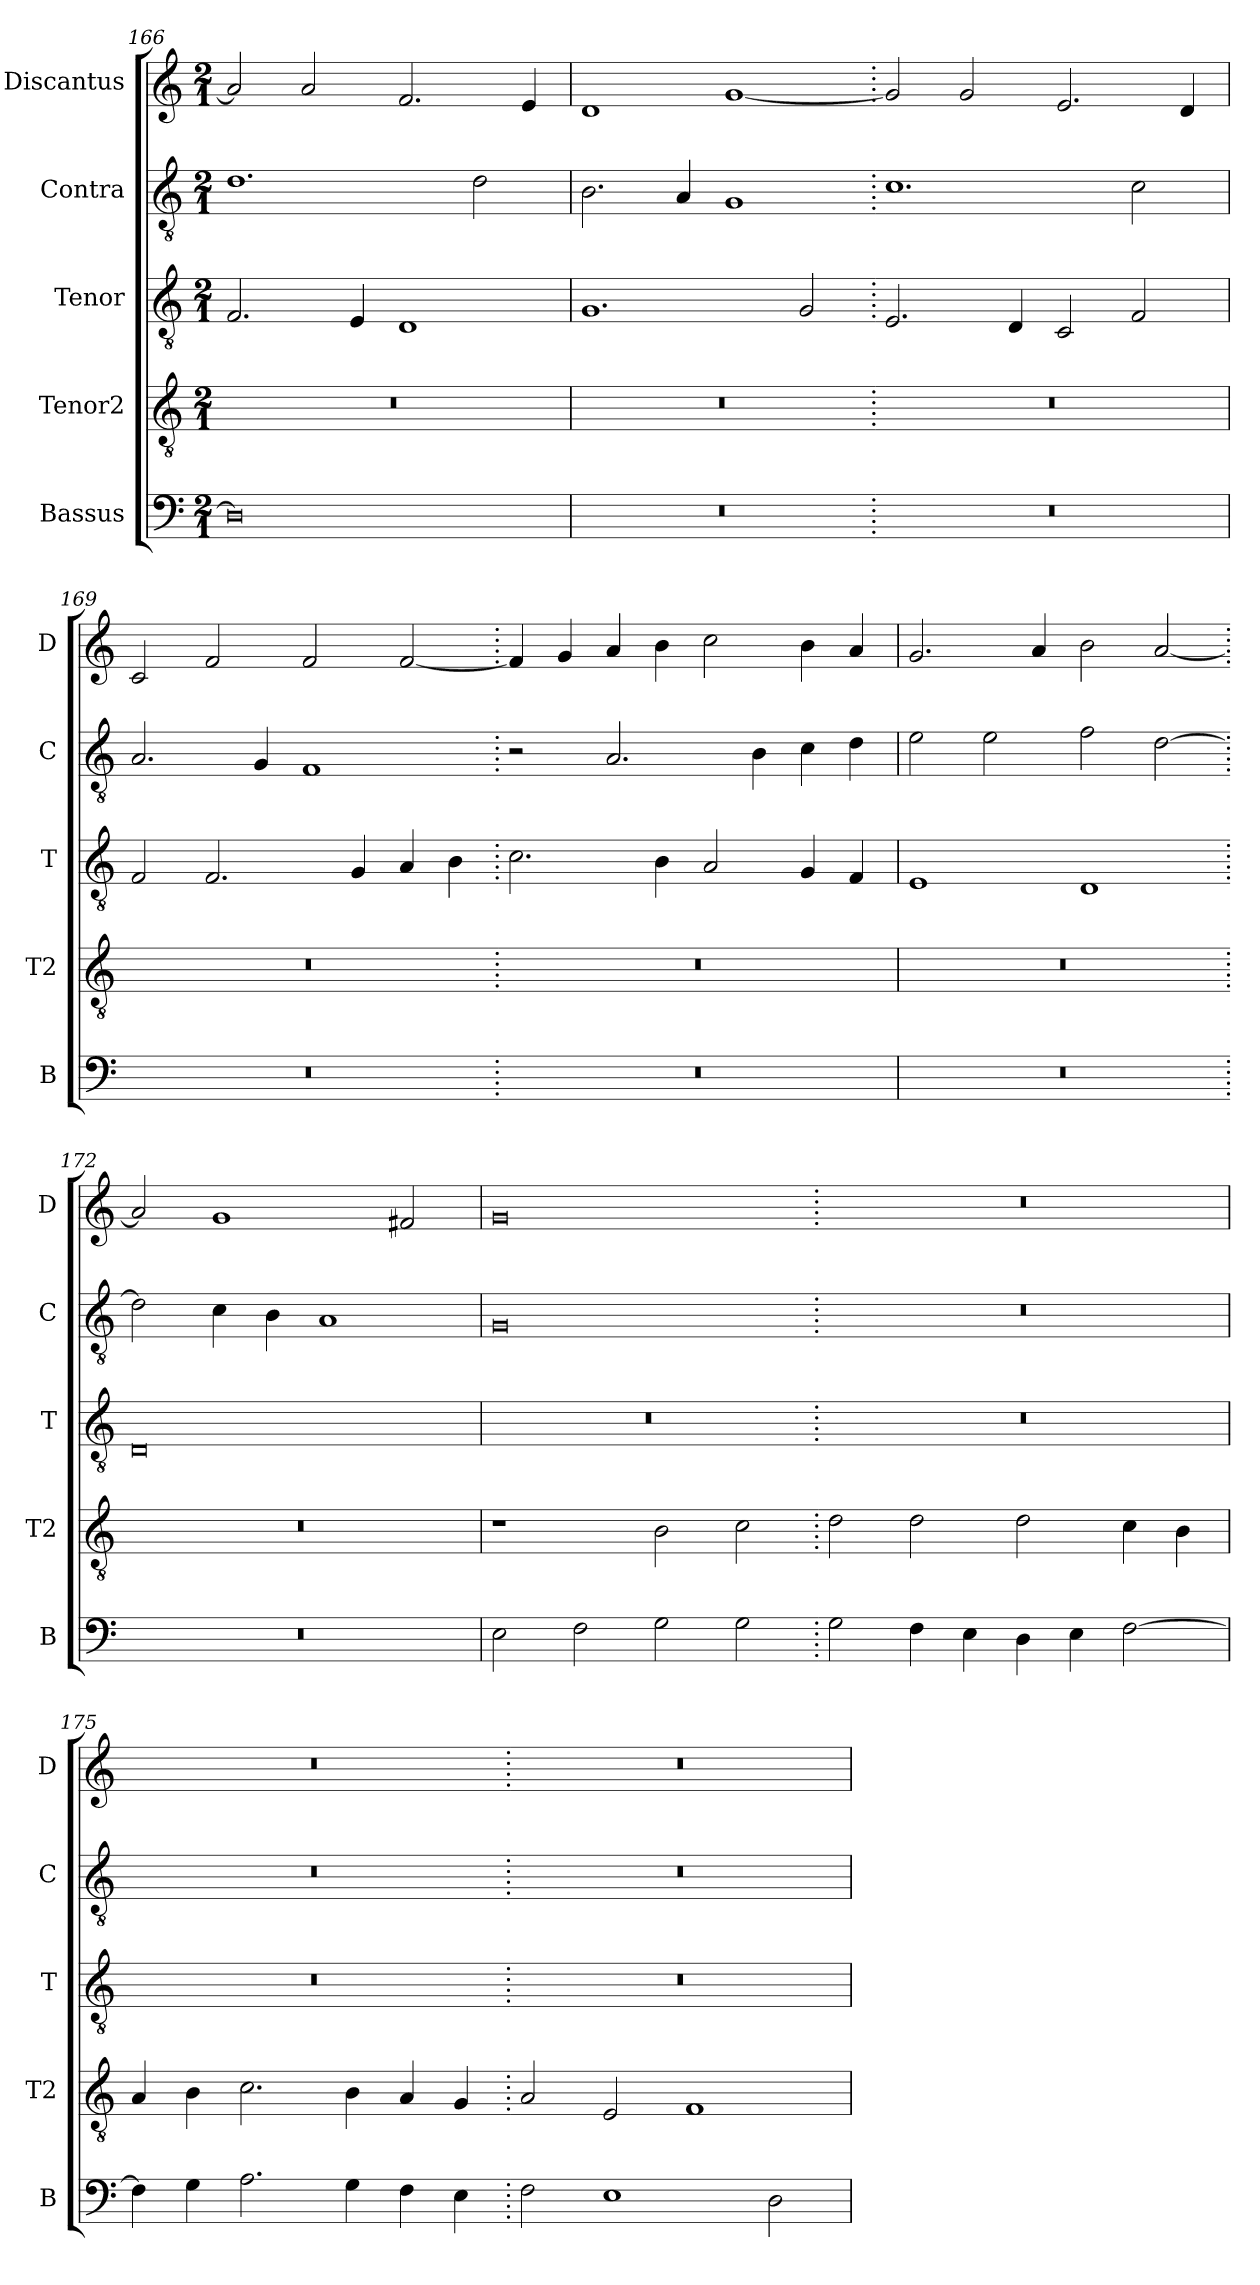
**kern	**kern	**kern	**kern	**kern
*part5	*part4	*part3	*part2	*part1
*staff5	*staff4	*staff3	*staff2	*staff1
*I"Bassus	*I"Tenor2	*I"Tenor	*I"Contra	*I"Discantus
*I'B	*I'T2	*I'T	*I'C	*I'D
*clefF4	*clefGv2	*clefGv2	*clefGv2	*clefG2
*k[]	*k[]	*k[]	*k[]	*k[]
*M2/1	*M2/1	*M2/1	*M2/1	*M2/1
=166	=166	=166	=166	=166
0D]	0r	2.F/	1.d	2a/]
.	.	.	.	2a/
.	.	4E/	.	.
.	.	1D	.	2.f/
.	.	.	2d\	.
.	.	.	.	4e/
=167	=167	=167	=167	=167
0r	0r	1.G	2.B\	1d
.	.	.	4A/	.
.	.	.	1G	[1g
.	.	2G/	.	.
=168.	=168.	=168.	=168.	=168.
0r	0r	2.E/	1.c	2g/]
.	.	.	.	2g/
.	.	4D/	.	.
.	.	2C/	.	2.e/
.	.	2F/	2c\	.
.	.	.	.	4d/
=169	=169	=169	=169	=169
0r	0r	2F/	2.A/	2c/
.	.	2.F/	.	2f/
.	.	.	4G/	.
.	.	.	1F	2f/
.	.	4G/	.	.
.	.	4A/	.	[2f/
.	.	4B\	.	.
=170.	=170.	=170.	=170.	=170.
0r	0r	2.c\	2r	4f/]
.	.	.	.	4g/
.	.	.	2.A/	4a/
.	.	4B\	.	4b\
.	.	2A/	.	2cc\
.	.	.	4B\	.
.	.	4G/	4c\	4b\
.	.	4F/	4d\	4a/
=171	=171	=171	=171	=171
0r	0r	1E	2e\	2.g/
.	.	.	2e\	.
.	.	.	.	4a/
.	.	1D	2f\	2b\
.	.	.	[2d\	[2a/
=172.	=172.	=172.	=172.	=172.
0r	0r	0D	2d\]	2a/]
.	.	.	4c\	1g
.	.	.	4B\	.
.	.	.	1A	.
.	.	.	.	2f#X/
=173	=173	=173	=173	=173
2E\	1r	0r	0G	0g
2F\	.	.	.	.
2G\	2B\	.	.	.
2G\	2c\	.	.	.
=174.	=174.	=174.	=174.	=174.
2G\	2d\	0r	0r	0r
4F\	2d\	.	.	.
4E\	.	.	.	.
4D\	2d\	.	.	.
4E\	.	.	.	.
[2F\	4c\	.	.	.
.	4B\	.	.	.
=175	=175	=175	=175	=175
4F\]	4A/	0r	0r	0r
4G\	4B\	.	.	.
2.A\	2.c\	.	.	.
4G\	4B\	.	.	.
4F\	4A/	.	.	.
4E\	4G/	.	.	.
=176.	=176.	=176.	=176.	=176.
2F\	2A/	0r	0r	0r
1E	2E/	.	.	.
.	1F	.	.	.
2D\	.	.	.	.
=	=	=	=	=
*-	*-	*-	*-	*-
